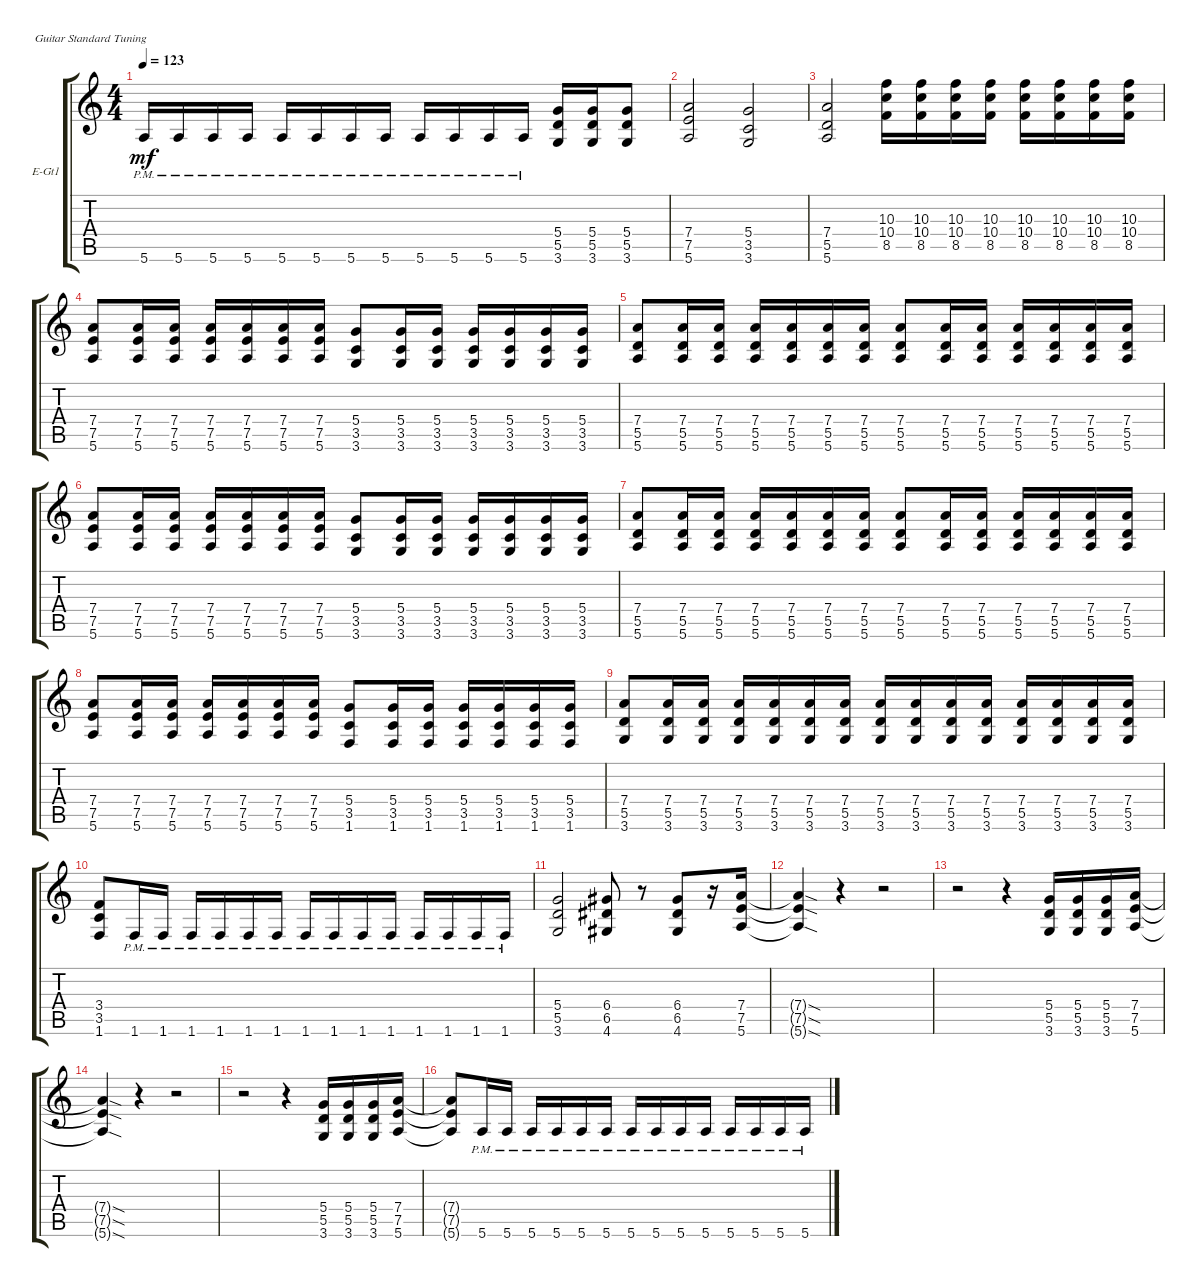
\defaultSystemsLayout 4
\bracketExtendMode groupsimilarinstruments
\firstSystemTrackNameOrientation horizontal
\otherSystemsTrackNameOrientation horizontal
\track ("Guitar 1" "E-Gt1") {instrument distortionguitar}
\staff {score tabs}
\tuning (E4 B3 G3 D3 A2 E2)
\ts (4 4)
\tempo 123
\clef g2
\ks c
5.6{pm}.16{dy mf} 5.6{pm}.16 5.6{pm}.16 5.6{pm}.16 5.6{pm}.16 5.6{pm}.16 5.6{pm}.16 5.6{pm}.16 5.6{pm}.16 5.6{pm}.16 5.6{pm}.16 5.6{pm}.16 (3.6 5.5 5.4).16 (3.6 5.4 5.5).16 (3.6 5.5 5.4).8 |
(5.6 7.5 7.4).2 (3.5 5.4 3.6).2 |
(5.6 5.5 7.4).2 (8.5 10.4 10.3).16 (8.5 10.4 10.3).16 (8.5 10.4 10.3).16 (8.5 10.4 10.3).16 (8.5 10.4 10.3).16 (8.5 10.4 10.3).16 (8.5 10.4 10.3).16 (8.5 10.4 10.3).16 |
(5.6 7.5 7.4).8 (5.6 7.4 7.5).16 (5.6 7.4 7.5).16 (5.6 7.4 7.5).16 (5.6 7.5 7.4).16 (5.6 7.4 7.5).16 (5.6 7.4 7.5).16 (3.5 5.4 3.6).8 (3.5 5.4 3.6).16 (3.5 5.4 3.6).16 (3.5 5.4 3.6).16 (3.5 5.4 3.6).16 (3.5 5.4 3.6).16 (3.5 5.4 3.6).16 |
(5.6 5.5 7.4).8 (5.6 5.5 7.4).16 (5.6 5.5 7.4).16 (5.6 5.5 7.4).16 (5.6 5.5 7.4).16 (5.6 5.5 7.4).16 (5.6 5.5 7.4).16 (5.6 5.5 7.4).8 (5.6 5.5 7.4).16 (5.6 5.5 7.4).16 (5.6 5.5 7.4).16 (5.6 5.5 7.4).16 (5.6 5.5 7.4).16 (5.6 5.5 7.4).16 |
(5.6 7.5 7.4).8 (5.6 7.4 7.5).16 (5.6 7.4 7.5).16 (5.6 7.4 7.5).16 (5.6 7.5 7.4).16 (5.6 7.4 7.5).16 (5.6 7.4 7.5).16 (3.5 5.4 3.6).8 (3.5 5.4 3.6).16 (3.5 5.4 3.6).16 (3.5 5.4 3.6).16 (3.5 5.4 3.6).16 (3.5 5.4 3.6).16 (3.5 5.4 3.6).16 |
(5.6 5.5 7.4).8 (5.6 5.5 7.4).16 (5.6 5.5 7.4).16 (5.6 5.5 7.4).16 (5.6 5.5 7.4).16 (5.6 5.5 7.4).16 (5.6 5.5 7.4).16 (5.6 5.5 7.4).8 (5.6 5.5 7.4).16 (5.6 5.5 7.4).16 (5.6 5.5 7.4).16 (5.6 5.5 7.4).16 (5.6 5.5 7.4).16 (5.6 5.5 7.4).16 |
(5.6 7.5 7.4).8 (5.6 7.4 7.5).16 (5.6 7.4 7.5).16 (5.6 7.4 7.5).16 (5.6 7.5 7.4).16 (5.6 7.4 7.5).16 (5.6 7.4 7.5).16 (3.5 5.4 1.6).8 (3.5 5.4 1.6).16 (3.5 5.4 1.6).16 (3.5 5.4 1.6).16 (3.5 5.4 1.6).16 (3.5 5.4 1.6).16 (3.5 5.4 1.6).16 |
(3.6 5.5 7.4).8 (3.6 5.5 7.4).16 (3.6 5.5 7.4).16 (3.6 5.5 7.4).16 (3.6 5.5 7.4).16 (3.6 5.5 7.4).16 (3.6 5.5 7.4).16 (3.6 5.5 7.4).16 (3.6 5.5 7.4).16 (3.6 5.5 7.4).16 (3.6 5.5 7.4).16 (3.6 5.5 7.4).16 (3.6 5.5 7.4).16 (3.6 5.5 7.4).16 (3.6 5.5 7.4).16 |
(3.5 3.4 1.6).8 1.6{pm}.16 1.6{pm}.16 1.6{pm}.16 1.6{pm}.16 1.6{pm}.16 1.6{pm}.16 1.6{pm}.16 1.6{pm}.16 1.6{pm}.16 1.6{pm}.16 1.6{pm}.16 1.6{pm}.16 1.6{pm}.16 1.6{pm}.16 |
(3.6 5.5 5.4).2 (4.6 6.5 6.4).8 r.8 (4.6 6.4 6.5).8 r.16 (5.6 7.5 7.4).16 |
(5.6{sod t} 7.5{sod t} 7.4{sod t}).4 r.4 r.2 |
r.2 r.4 (3.6 5.5 5.4).16 (3.6 5.4 5.5).16 (3.6 5.5 5.4).16 (5.6 7.4 7.5).16 |
(5.6{sod t} 7.5{sod t} 7.4{sod t}).4 r.4 r.2 |
r.2 r.4 (3.6 5.5 5.4).16 (3.6 5.4 5.5).16 (3.6 5.5 5.4).16 (5.6 7.4 7.5).16 |
(5.6{t} 7.5{t} 7.4{t}).8 5.6{pm}.16 5.6{pm}.16 5.6{pm}.16 5.6{pm}.16 5.6{pm}.16 5.6{pm}.16 5.6{pm}.16 5.6{pm}.16 5.6{pm}.16 5.6{pm}.16 5.6{pm}.16 5.6{pm}.16 5.6{pm}.16 5.6{pm}.16
